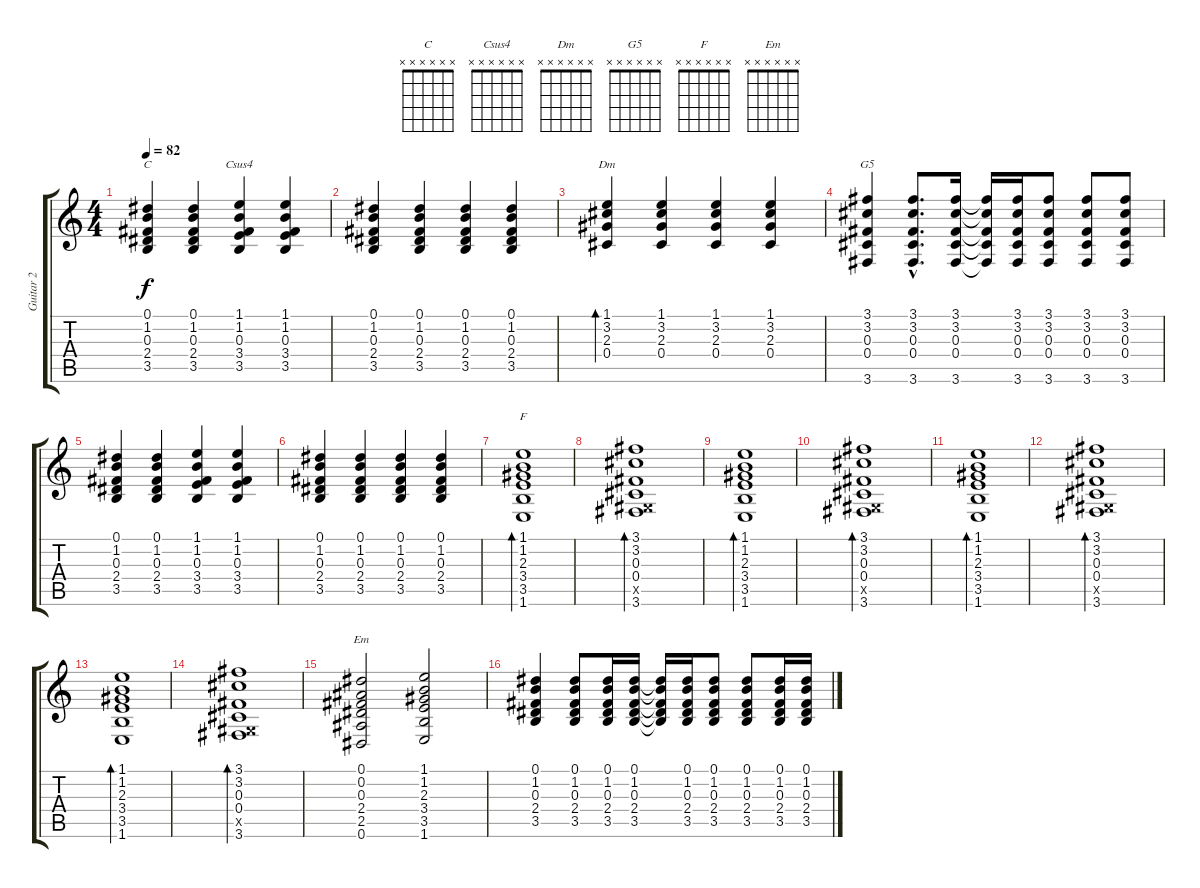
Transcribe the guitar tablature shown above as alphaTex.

\track ("Guitar 2" "Guitar 2") {instrument electricguitarjazz}
\staff {score tabs}
\tuning (Eb4 Bb3 Gb3 Db3 Ab2 Eb2) {hide}
\chord ("C" x x x x x x) {firstfret 0}
\chord ("Csus4" x x x x x x) {firstfret 0}
\chord ("Dm" x x x x x x) {firstfret 0}
\chord ("G5" x x x x x x) {firstfret 0}
\chord ("F" x x x x x x) {firstfret 0}
\chord ("Em" x x x x x x) {firstfret 0}
\ts (4 4)
\tempo 82
\clef g2
\ks c
(0.1 1.2 0.3 2.4 3.5).4{ch "C" dy f} (0.1 1.2 0.3 2.4 3.5).4 (1.1 1.2 0.3 3.4 3.5).4{ch "Csus4"} (1.1 1.2 0.3 3.4 3.5).4 |
(0.1 1.2 0.3 2.4 3.5).4 (0.1 1.2 0.3 2.4 3.5).4 (0.1 1.2 0.3 2.4 3.5).4 (0.1 1.2 0.3 2.4 3.5).4 |
(1.1 3.2 2.3 0.4).4{bd 120 ch "Dm"} (1.1 3.2 2.3 0.4).4 (1.1 3.2 2.3 0.4).4 (1.1 3.2 2.3 0.4).4 |
(3.1 3.2 0.3 0.4 3.6).4{ch "G5"} (3.1{hac} 3.2{hac} 0.3{hac} 0.4{hac} 3.6{hac}).8{d} (3.1 3.2 0.3 0.4 3.6).16 (3.1{t} 3.2{t} 0.3{t} 0.4{t} 3.6{t}).16 (3.1 3.2 0.3 0.4 3.6).16 (3.1 3.2 0.3 0.4 3.6).8 (3.1 3.2 0.3 0.4 3.6).8 (3.1 3.2 0.3 0.4 3.6).8 |
(0.1 1.2 0.3 2.4 3.5).4 (0.1 1.2 0.3 2.4 3.5).4 (1.1 1.2 0.3 3.4 3.5).4 (1.1 1.2 0.3 3.4 3.5).4 |
(0.1 1.2 0.3 2.4 3.5).4 (0.1 1.2 0.3 2.4 3.5).4 (0.1 1.2 0.3 2.4 3.5).4 (0.1 1.2 0.3 2.4 3.5).4 |
(1.1 1.2 2.3 3.4 3.5 1.6).1{bd 120 ch "F"} |
(3.1 3.2 0.3 0.4 0.5{x} 3.6).1{bd 120} |
(1.1 1.2 2.3 3.4 3.5 1.6).1{bd 120} |
(3.1 3.2 0.3 0.4 0.5{x} 3.6).1{bd 120} |
(1.1 1.2 2.3 3.4 3.5 1.6).1{bd 120} |
(3.1 3.2 0.3 0.4 0.5{x} 3.6).1{bd 120} |
(1.1 1.2 2.3 3.4 3.5 1.6).1{bd 120} |
(3.1 3.2 0.3 0.4 0.5{x} 3.6).1{bd 120} |
(0.1 0.2 0.3 2.4 2.5 0.6).2{ch "Em"} (1.1 1.2 2.3 3.4 3.5 1.6).2 |
(0.1 1.2 0.3 2.4 3.5).4 (0.1 1.2 0.3 2.4 3.5).8 (0.1 1.2 0.3 2.4 3.5).16 (0.1 1.2 0.3 2.4 3.5).16 (0.1{t} 1.2{t} 0.3{t} 2.4{t} 3.5{t}).16 (0.1 1.2 0.3 2.4 3.5).16 (0.1 1.2 0.3 2.4 3.5).8 (0.1 1.2 0.3 2.4 3.5).8 (0.1 1.2 0.3 2.4 3.5).16 (0.1 1.2 0.3 2.4 3.5).16
